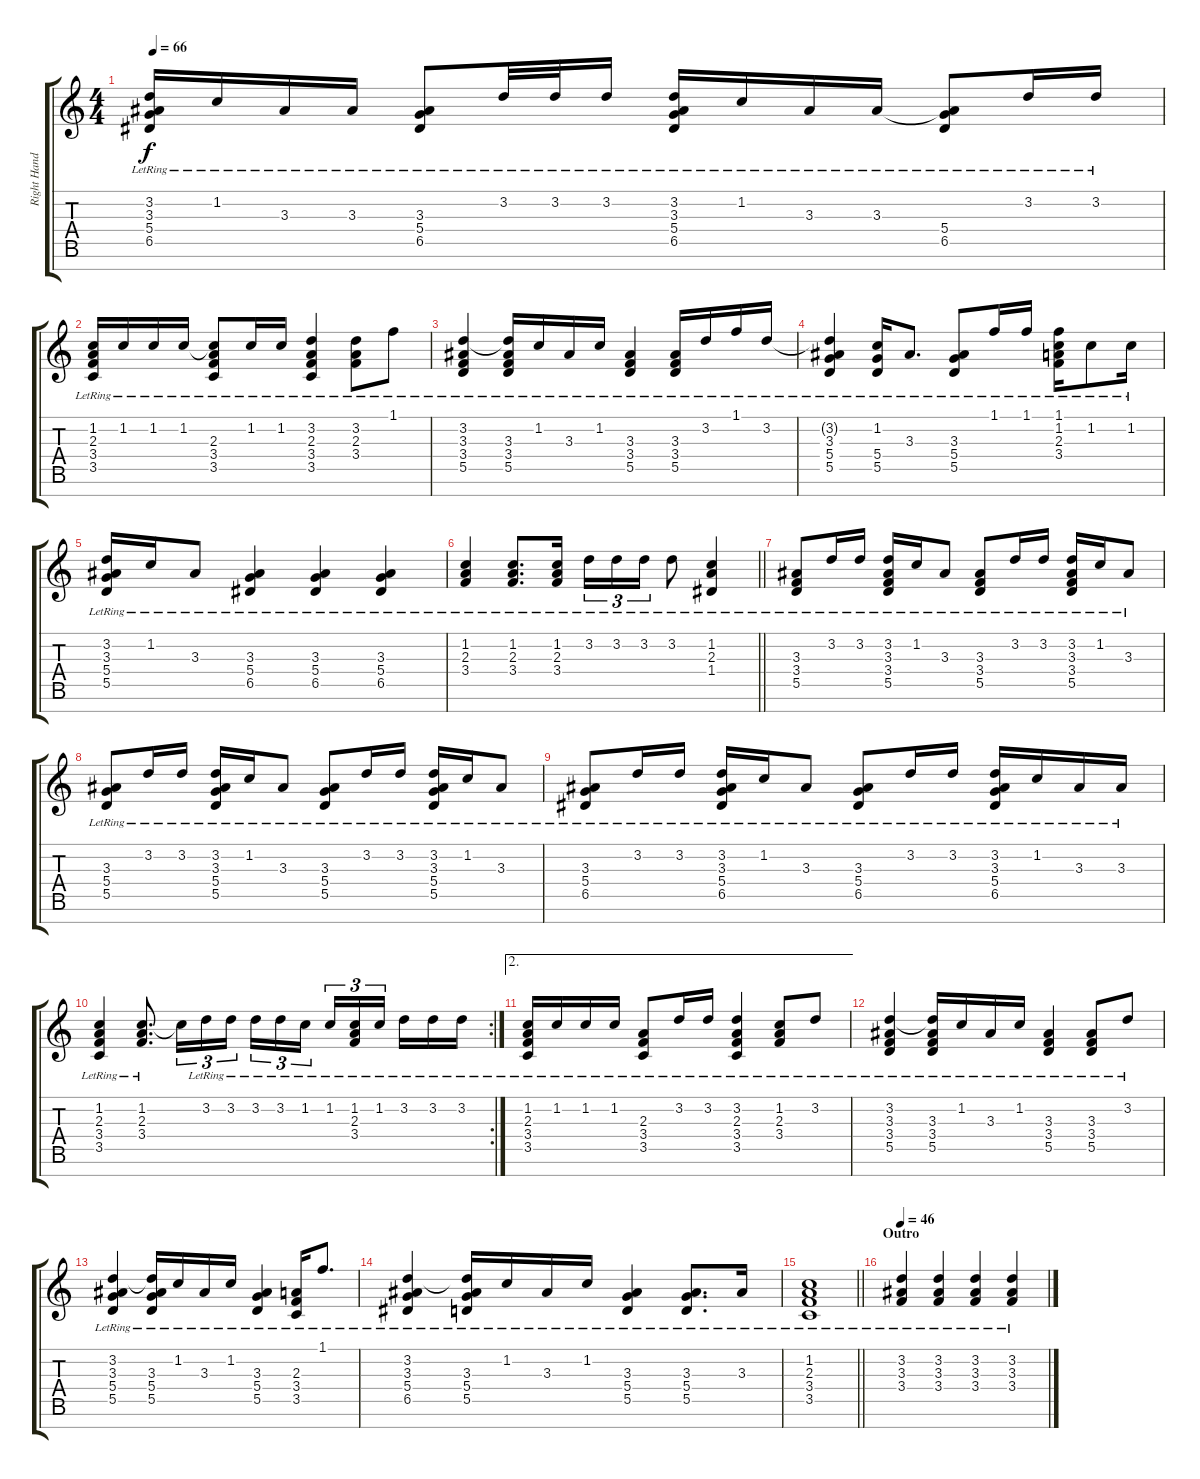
\track ("Right Hand" "Right Hand") {instrument brightacousticpiano}
\staff {score tabs}
\tuning (E5 B4 G4 D4 A3 E3 D3) {hide}
\ts (4 4)
\tempo 66
\clef g2
\ks c
(3.2{t} 3.3{lr} 5.4{lr} 6.5{lr}).16{dy f} 1.2{lr}.16 3.3{lr}.16 3.3{lr}.16 (3.3{lr} 5.4{lr} 6.5{lr}).8 3.2{lr}.32 3.2{lr}.32 3.2{lr}.16 (3.2{lr} 3.3{lr} 5.4{lr} 6.5{lr}).16 1.2{lr}.16 3.3{lr}.16 3.3{lr}.16 (3.3{t} 5.4{lr} 6.5{lr}).8 3.2{lr}.16 3.2{lr}.16 |
(1.2{lr} 2.3{lr} 3.4{lr} 3.5{lr}).16 1.2{lr}.16 1.2{lr}.16 1.2{lr}.16 (1.2{t} 2.3{lr} 3.4{lr} 3.5{lr}).8 1.2{lr}.16 1.2{lr}.16 (3.2{lr} 2.3{lr} 3.4{lr} 3.5{lr}).4 (3.2{lr} 2.3{lr} 3.4{lr}).8 1.1{lr}.8 |
(3.2{lr} 3.3{lr} 3.4{lr} 5.5{lr}).4 (3.2{t} 3.3{lr} 3.4{lr} 5.5{lr}).16 1.2{lr}.16 3.3{lr}.16 1.2{lr}.16 (3.3{lr} 3.4{lr} 5.5{lr}).4 (3.3{lr} 3.4{lr} 5.5{lr}).16 3.2{lr}.16 1.1{lr}.16 3.2{lr}.16 |
(3.2{t} 3.3{lr} 5.4{lr} 5.5{lr}).4 (1.2{lr} 5.4{lr} 5.5{lr}).16 3.3{lr}.8{d} (3.3{lr} 5.4{lr} 5.5{lr}).8 1.1{lr}.16 1.1{lr}.16 (1.1{lr} 1.2{lr} 2.3{lr} 3.4{lr}).16 1.2{lr}.8 1.2{lr}.16 |
(3.2{lr} 3.3{lr} 5.4{lr} 5.5{lr}).16 1.2{lr}.16 3.3{lr}.8 (3.3{lr} 5.4{lr} 6.5{lr}).4 (3.3{lr} 5.4{lr} 6.5{lr}).4 (3.3{lr} 5.4{lr} 6.5{lr}).4 |
\barLineRight lightlight
(1.2{lr} 2.3{lr} 3.4{lr}).4 (1.2{lr} 2.3{lr} 3.4{lr}).8{d} (1.2{lr} 2.3{lr} 3.4{lr}).16 3.2{lr}.16{tu (3 2)} 3.2{lr}.16{tu (3 2)} 3.2{lr}.16{tu (3 2)} 3.2{lr}.8 (1.2{lr} 2.3{lr} 1.4{lr}).4 |
(3.3{lr} 3.4{lr} 5.5{lr}).8 3.2{lr}.16 3.2{lr}.16 (3.2{lr} 3.3{lr} 3.4{lr} 5.5{lr}).16 1.2{lr}.16 3.3{lr}.8 (3.3{lr} 3.4{lr} 5.5{lr}).8 3.2{lr}.16 3.2{lr}.16 (3.2{lr} 3.3{lr} 3.4{lr} 5.5{lr}).16 1.2{lr}.16 3.3{lr}.8 |
(3.3{lr} 5.4{lr} 5.5{lr}).8 3.2{lr}.16 3.2{lr}.16 (3.2{lr} 3.3{lr} 5.4{lr} 5.5{lr}).16 1.2{lr}.16 3.3{lr}.8 (3.3{lr} 5.4{lr} 5.5{lr}).8 3.2{lr}.16 3.2{lr}.16 (3.2{lr} 3.3{lr} 5.4{lr} 5.5{lr}).16 1.2{lr}.16 3.3{lr}.8 |
(3.3{lr} 5.4{lr} 6.5{lr}).8 3.2{lr}.16 3.2{lr}.16 (3.2{lr} 3.3{lr} 5.4{lr} 6.5{lr}).16 1.2{lr}.16 3.3{lr}.8 (3.3{lr} 5.4{lr} 6.5{lr}).8 3.2{lr}.16 3.2{lr}.16 (3.2{lr} 3.3{lr} 5.4{lr} 6.5{lr}).16 1.2{lr}.16 3.3{lr}.16 3.3{lr}.16 |
\rc 2
(1.2{lr} 2.3{lr} 3.4{lr} 3.5{lr}).4 (1.2{lr} 2.3{lr} 3.4{lr}).8{d} 1.2{t}.16{tu (3 2)} 3.2{lr}.16{tu (3 2)} 3.2{lr}.16{tu (3 2) beam splitsecondary} 3.2{lr}.16{tu (3 2)} 3.2{lr}.16{tu (3 2)} 1.2{lr}.16{tu (3 2) beam splitsecondary} 1.2{lr}.16{tu (3 2)} (1.2{lr} 2.3{lr} 3.4{lr}).16{tu (3 2)} 1.2{lr}.16{tu (3 2) beam splitsecondary} 3.2{lr}.16 3.2{lr}.16 3.2{lr}.16 |
\ae 2
(1.2{lr} 2.3{lr} 3.4{lr} 3.5{lr}).16 1.2{lr}.16 1.2{lr}.16 1.2{lr}.16 (2.3{lr} 3.4{lr} 3.5{lr}).8 3.2{lr}.16 3.2{lr}.16 (3.2{lr} 2.3{lr} 3.4{lr} 3.5{lr}).4 (1.2{lr} 2.3{lr} 3.4{lr}).8 3.2{lr}.8 |
(3.2{lr} 3.3{lr} 3.4{lr} 5.5{lr}).4 (3.2{t} 3.3{lr} 3.4{lr} 5.5{lr}).16 1.2{lr}.16 3.3{lr}.16 1.2{lr}.16 (3.3{lr} 3.4{lr} 5.5{lr}).4 (3.3{lr} 3.4{lr} 5.5{lr}).8 3.2{lr}.8 |
(3.2{lr} 3.3{lr} 5.4{lr} 5.5{lr}).4 (3.2{t} 3.3{lr} 5.4{lr} 5.5{lr}).16 1.2{lr}.16 3.3{lr}.16 1.2{lr}.16 (3.3{lr} 5.4{lr} 5.5{lr}).4 (2.3{lr} 3.4{lr} 3.5{lr}).16 1.1{lr}.8{d} |
(3.2{lr} 3.3{lr} 5.4{lr} 6.5{lr}).4 (3.2{t} 3.3{lr} 5.4{lr} 5.5{lr}).16 1.2{lr}.16 3.3{lr}.16 1.2{lr}.16 (3.3{lr} 5.4{lr} 5.5{lr}).4 (3.3{lr} 5.4{lr} 5.5{lr}).8{d} 3.3{lr}.16 |
\barLineRight lightlight
(1.2{lr} 2.3{lr} 3.4{lr} 3.5{lr}).1 |
\section ("" "Outro")
\tempo 46
(3.2{lr} 3.3{lr} 3.4{lr}).4 (3.2{lr} 3.3{lr} 3.4{lr}).4 (3.2{lr} 3.3{lr} 3.4{lr}).4 (3.2{lr} 3.3{lr} 3.4{lr}).4
